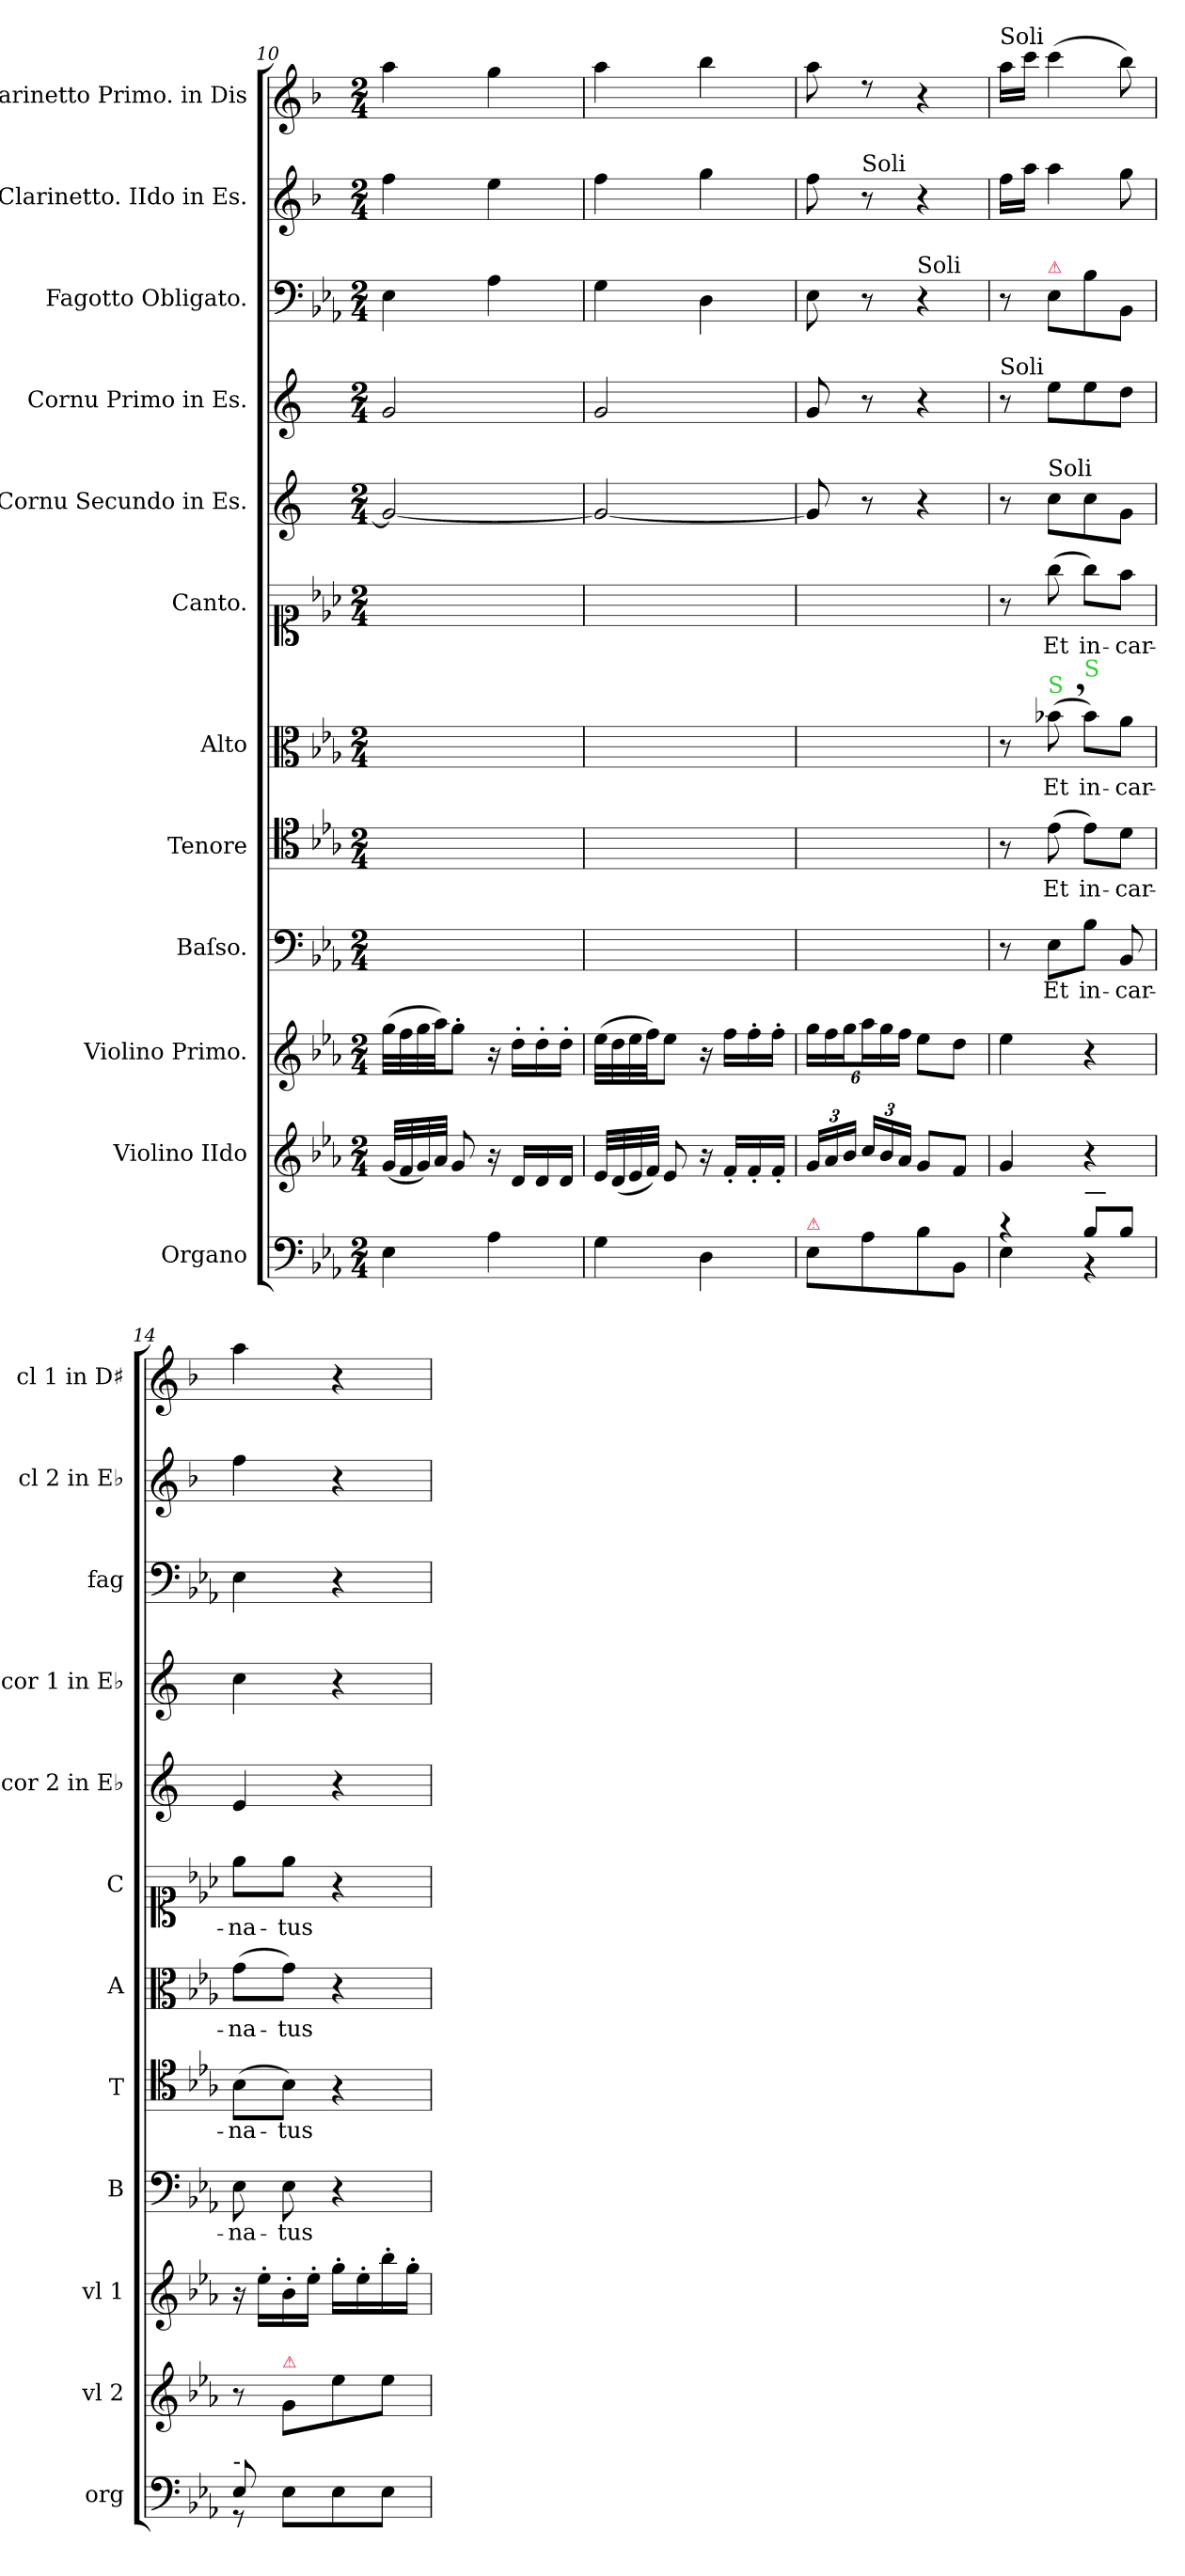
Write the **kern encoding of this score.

**kern	**kern	**kern	**kern	**text	**kern	**text	**kern	**text	**kern	**text	**kern	**kern	**kern	**kern	**kern
*part12	*part11	*part10	*part9	*part9	*part8	*part8	*part7	*part7	*part6	*part6	*part5	*part4	*part3	*part2	*part1
*staff12	*staff11	*staff10	*staff9	*staff9	*staff8	*staff8	*staff7	*staff7	*staff6	*staff6	*staff5	*staff4	*staff3	*staff2	*staff1
*I"Organo	*I"Violino IIdo	*I"Violino Primo.	*I"Baſso.	*	*I"Tenore	*	*I"Alto	*	*I"Canto.	*	*I"Cornu Secundo in Es.	*I"Cornu Primo in Es.	*I"Fagotto Obligato.	*I"Clarinetto. IIdo in Es.	*I"Clarinetto Primo. in Dis
*I'org	*I'vl 2	*I'vl 1	*I'B	*	*I'T	*	*I'A	*	*I'C	*	*I'cor 2 in E♭	*I'cor 1 in E♭	*I'fag	*I'cl 2 in E♭	*I'cl 1 in D♯
*clefF4	*clefG2	*clefG2	*clefF4	*	*clefC4	*	*clefC3	*	*clefC1	*	*clefG2	*clefG2	*clefF4	*clefG2	*clefG2
*	*	*	*	*	*	*	*	*	*	*	*ITrd5c9	*ITrd5c9	*	*ITrd1c2	*ITrd1c2
*k[b-e-a-]	*k[b-e-a-]	*k[b-e-a-]	*k[b-e-a-]	*	*k[b-e-a-]	*	*k[b-e-a-]	*	*k[b-e-a-]	*	*k[b-e-a-]	*k[b-e-a-]	*k[b-e-a-]	*k[b-e-a-]	*k[b-e-a-]
*E-:	*E-:	*E-:	*E-:	*	*E-:	*	*E-:	*	*E-:	*	*E-:	*E-:	*E-:	*E-:	*E-:
*M2/4	*M2/4	*M2/4	*M2/4	*	*M2/4	*	*M2/4	*	*M2/4	*	*M2/4	*M2/4	*M2/4	*M2/4	*M2/4
=10	=10	=10	=10	=10	=10	=10	=10	=10	=10	=10	=10	=10	=10	=10	=10
4E-\	(32g/LLL	(32gg\LLL	2ryy	.	2ryy	.	2ryy	.	2ryy	.	2B-/_	2B-/	4E-\	4ee-\	4gg\
.	32f/	32ff\	.	.	.	.	.	.	.	.	.	.	.	.	.
.	32g/)	32gg\	.	.	.	.	.	.	.	.	.	.	.	.	.
.	32a-/JJJ	32aa-\JJ)	.	.	.	.	.	.	.	.	.	.	.	.	.
.	8g/	8gg'\J	.	.	.	.	.	.	.	.	.	.	.	.	.
4A-\	16r	16r	.	.	.	.	.	.	.	.	.	.	4A-\	4dd\	4ff\
.	16d/LL	16dd'\LL	.	.	.	.	.	.	.	.	.	.	.	.	.
.	16d/	16dd'\	.	.	.	.	.	.	.	.	.	.	.	.	.
.	16d/JJ	16dd'\JJ	.	.	.	.	.	.	.	.	.	.	.	.	.
=11	=11	=11	=11	=11	=11	=11	=11	=11	=11	=11	=11	=11	=11	=11	=11
4G\	32e-/LLL	(32ee-\LLL	2ryy	.	2ryy	.	2ryy	.	2ryy	.	2B-/_	2B-/	4G\	4ee-\	4gg\
.	(32d/	32dd\	.	.	.	.	.	.	.	.	.	.	.	.	.
.	32e-/	32ee-\	.	.	.	.	.	.	.	.	.	.	.	.	.
.	32f/JJJ)	32ff\JJ)	.	.	.	.	.	.	.	.	.	.	.	.	.
.	8e-/	8ee-\J	.	.	.	.	.	.	.	.	.	.	.	.	.
4D\	16r	16r	.	.	.	.	.	.	.	.	.	.	4D\	4ff\	4aa-\
.	16f'/LL	16ff\LL	.	.	.	.	.	.	.	.	.	.	.	.	.
.	16f'/	16ff'\	.	.	.	.	.	.	.	.	.	.	.	.	.
.	16f'/JJ	16ff'\JJ	.	.	.	.	.	.	.	.	.	.	.	.	.
=12	=12	=12	=12	=12	=12	=12	=12	=12	=12	=12	=12	=12	=12	=12	=12
!LO:TX:a:color=crimson:t=⚠	!	!	!	!	!	!	!	!	!	!	!	!	!	!	!
8E-\L	24g/LL	24gg\LL	2ryy	.	2ryy	.	2ryy	.	2ryy	.	8B-/]	8B-/	8E-\	8ee-\	8gg\
.	24a-/	24ff\	.	.	.	.	.	.	.	.	.	.	.	.	.
.	24b-/JJ	24gg\J	.	.	.	.	.	.	.	.	.	.	.	.	.
!	!	!	!	!	!	!	!	!	!	!	!	!	!	!LO:TX:a:t=Soli	!
8A-\	24cc/LL	24aa-\L	.	.	.	.	.	.	.	.	8r	8r	8r	8r	8rdd
.	24b-/	24gg\	.	.	.	.	.	.	.	.	.	.	.	.	.
.	24a-/JJ	24ff\JJ	.	.	.	.	.	.	.	.	.	.	.	.	.
!	!	!	!	!	!	!	!	!	!	!	!	!	!LO:TX:a:t=Soli	!	!
8B-\	8g/L	8ee-\L	.	.	.	.	.	.	.	.	4r	4r	4r	4r	4r
8BB-/J	8f/J	8dd\J	.	.	.	.	.	.	.	.	.	.	.	.	.
=13	=13	=13	=13	=13	=13	=13	=13	=13	=13	=13	=13	=13	=13	=13	=13
*^	*	*	*	*	*	*	*	*	*	*	*	*	*	*	*
!	!	!	!	!	!	!	!	!	!	!	!	!	!	!	!	!LO:TX:a:t=Soli
!	!	!	!	!	!	!	!	!	!	!	!	!	!LO:TX:a:t=Soli	!	!	!
4r	4E-\	4g/	4ee-\	8r	.	8r	.	8r	.	8r	.	8r	8r	8r	16ee-\LL	16gg\LL
.	.	.	.	.	.	.	.	.	.	.	.	.	.	.	16gg\JJ	16bb-\JJ
!	!	!	!	!	!	!	!	!	!	!	!	!	!	!LO:TX:a:color=crimson:t=⚠	!	!
!	!	!	!	!	!	!	!	!	!	!	!	!LO:TX:a:t=Soli	!	!	!	!
!	!	!	!	!	!	!	!	!LO:TX:a:color=limegreen:t=S	!	!	!	!	!	!	!	!
.	.	.	.	8E-\L	Et	(8e-\	Et	(8b-X,<\	Et	(8gg\	Et	8e-\L	8g\L	8E-\L	4gg\	(4bb-\
!	!	!	!	!	!	!	!	!LO:TX:a:color=limegreen:t=S	!	!	!	!	!	!	!	!
!LO:TX:a:t=—	!	!	!	!	!	!	!	!	!	!	!	!	!	!	!	!
8B-!/L	4r	4r	4r	8B-\J	in-	8e-\L)	in-	8b-\L)	in-	8gg\L)	in-	8e-\	8g\	8B-\	.	.
8B-!/J	.	.	.	8BB-/	-car-	8d\J	-car-	8a-\J	-car-	8ff\J	-car-	8B-\J	8f\J	8BB-/J	8ff\	8aa-\)
=14	=14	=14	=14	=14	=14	=14	=14	=14	=14	=14	=14	=14	=14	=14	=14	=14
!LO:TX:a:t=-	!	!	!	!	!	!	!	!	!	!	!	!	!	!	!	!
8E-!/	8r	8r	16r	8E-\	-na-	(8B-\L	-na-	(8g\L	-na-	8ee-\L	-na-	4G/	4e-\	4E-\	4ee-\	4gg\
.	.	.	16ee-'\LL	.	.	.	.	.	.	.	.	.	.	.	.	.
!	!	!LO:TX:a:color=crimson:t=⚠	!	!	!	!	!	!	!	!	!	!	!	!	!	!
8ryy	8E-\L	8g/L	16b-'\	8E-\	-tus	8B-\J)	-tus	8g\J)	-tus	8ee-\J	-tus	.	.	.	.	.
.	.	.	16ee-'\JJ	.	.	.	.	.	.	.	.	.	.	.	.	.
4ryy	8E-\	8ee-\	16gg'\LL	4r	.	4r	.	4r	.	4r	.	4r	4r	4r	4r	4r
.	.	.	16ee-'\	.	.	.	.	.	.	.	.	.	.	.	.	.
.	8E-\J	8ee-\J	16bb-'\	.	.	.	.	.	.	.	.	.	.	.	.	.
.	.	.	16gg'\JJ	.	.	.	.	.	.	.	.	.	.	.	.	.
*v	*v	*	*	*	*	*	*	*	*	*	*	*	*	*	*	*
=	=	=	=	=	=	=	=	=	=	=	=	=	=	=	=
*-	*-	*-	*-	*-	*-	*-	*-	*-	*-	*-	*-	*-	*-	*-	*-
